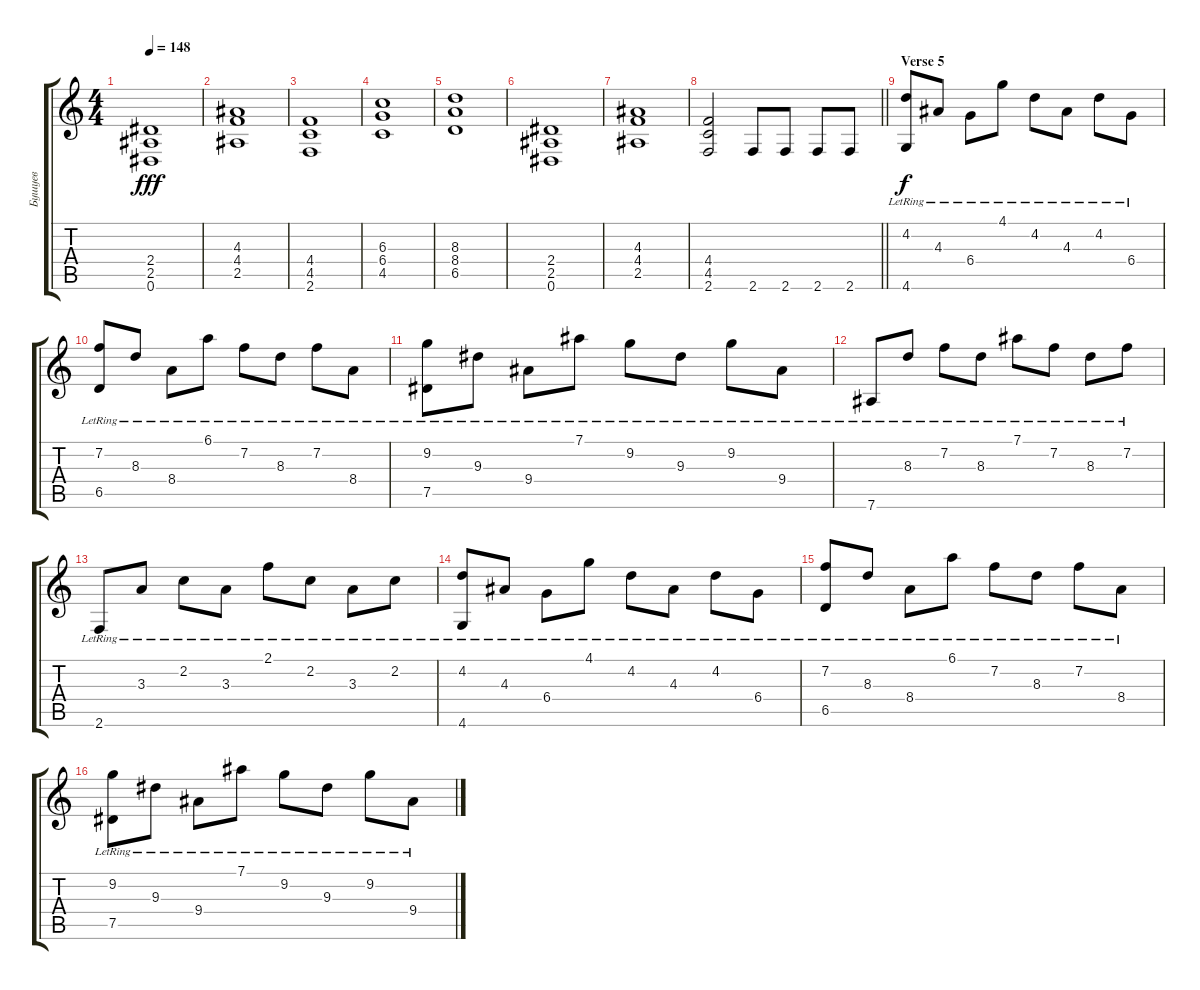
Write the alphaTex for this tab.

\track ("Бушуев" "Бушуев") {instrument acousticguitarsteel}
\staff {score tabs}
\tuning (Eb4 Bb3 Gb3 Db3 Ab2 Eb2) {hide}
\ts (4 4)
\tempo 148
\clef g2
\ks c
(2.4 2.5 0.6).1{dy fff} |
(4.3 4.4 2.5).1 |
(4.4 4.5 2.6).1 |
(6.3 6.4 4.5).1 |
(8.3 8.4 6.5).1 |
(2.4 2.5 0.6).1 |
(4.3 4.4 2.5).1 |
\barLineRight lightlight
(4.4 4.5 2.6).2 2.6.8 2.6.8 2.6.8 2.6.8 |
\section ("" "Verse 5")
(4.2{lr} 4.6{lr}).8{dy f instrument acousticguitarsteel} 4.3{lr}.8 6.4{lr}.8 4.1{lr}.8 4.2{lr}.8 4.3{lr}.8 4.2{lr}.8 6.4{lr}.8 |
(7.2{lr} 6.5{lr}).8 8.3{lr}.8 8.4{lr}.8 6.1{lr}.8 7.2{lr}.8 8.3{lr}.8 7.2{lr}.8 8.4{lr}.8 |
(9.2{lr} 7.5{lr}).8 9.3{lr}.8 9.4{lr}.8 7.1{lr}.8 9.2{lr}.8 9.3{lr}.8 9.2{lr}.8 9.4{lr}.8 |
7.6{lr}.8 8.3{lr}.8 7.2{lr}.8 8.3{lr}.8 7.1{lr}.8 7.2{lr}.8 8.3{lr}.8 7.2{lr}.8 |
2.6{lr}.8 3.3{lr}.8 2.2{lr}.8 3.3{lr}.8 2.1{lr}.8 2.2{lr}.8 3.3{lr}.8 2.2{lr}.8 |
(4.2{lr} 4.6{lr}).8 4.3{lr}.8 6.4{lr}.8 4.1{lr}.8 4.2{lr}.8 4.3{lr}.8 4.2{lr}.8 6.4{lr}.8 |
(7.2{lr} 6.5{lr}).8 8.3{lr}.8 8.4{lr}.8 6.1{lr}.8 7.2{lr}.8 8.3{lr}.8 7.2{lr}.8 8.4{lr}.8 |
(9.2{lr} 7.5{lr}).8 9.3{lr}.8 9.4{lr}.8 7.1{lr}.8 9.2{lr}.8 9.3{lr}.8 9.2{lr}.8 9.4{lr}.8
